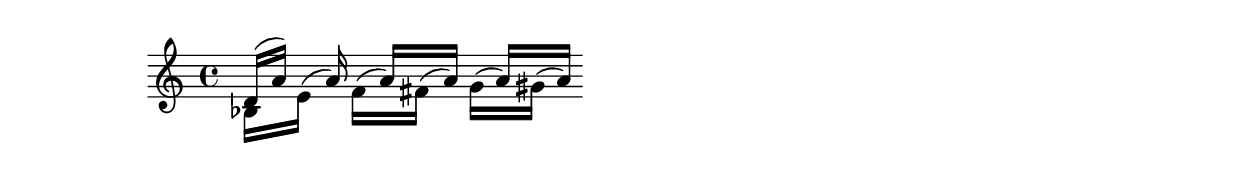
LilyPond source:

%% Do not edit this file; it is auto-generated from LSR http://lsr.dsi.unimi.it
%% This file is in the public domain.
\version "2.11.51"

\header {
  lsrtags = "expressive-marks, keyboards, unfretted-strings"

  texidoc = "
In some situations, it may be necessary to create slurs between notes
from different voices.

The solution is to add invisible notes to one of the voices, using
@code{\\hideNotes}.

This example is measure 235 of the Ciaconna from Bach's 2nd Partita for
solo violin, BWV 1004.

"
  doctitle = "Creating slurs across voices"
} % begin verbatim
\relative c' {
  << {
    d16( a') s a s a[ s a] s a[ s a]
  }
  \\
  {
    \slurUp
    bes,16[ s e](
    \hideNotes a)
    \unHideNotes f[(
    \hideNotes a)
    \unHideNotes fis](
    \hideNotes a)
    \unHideNotes g[(
    \hideNotes a)
    \unHideNotes gis](
    \hideNotes a)
  } >>
}
